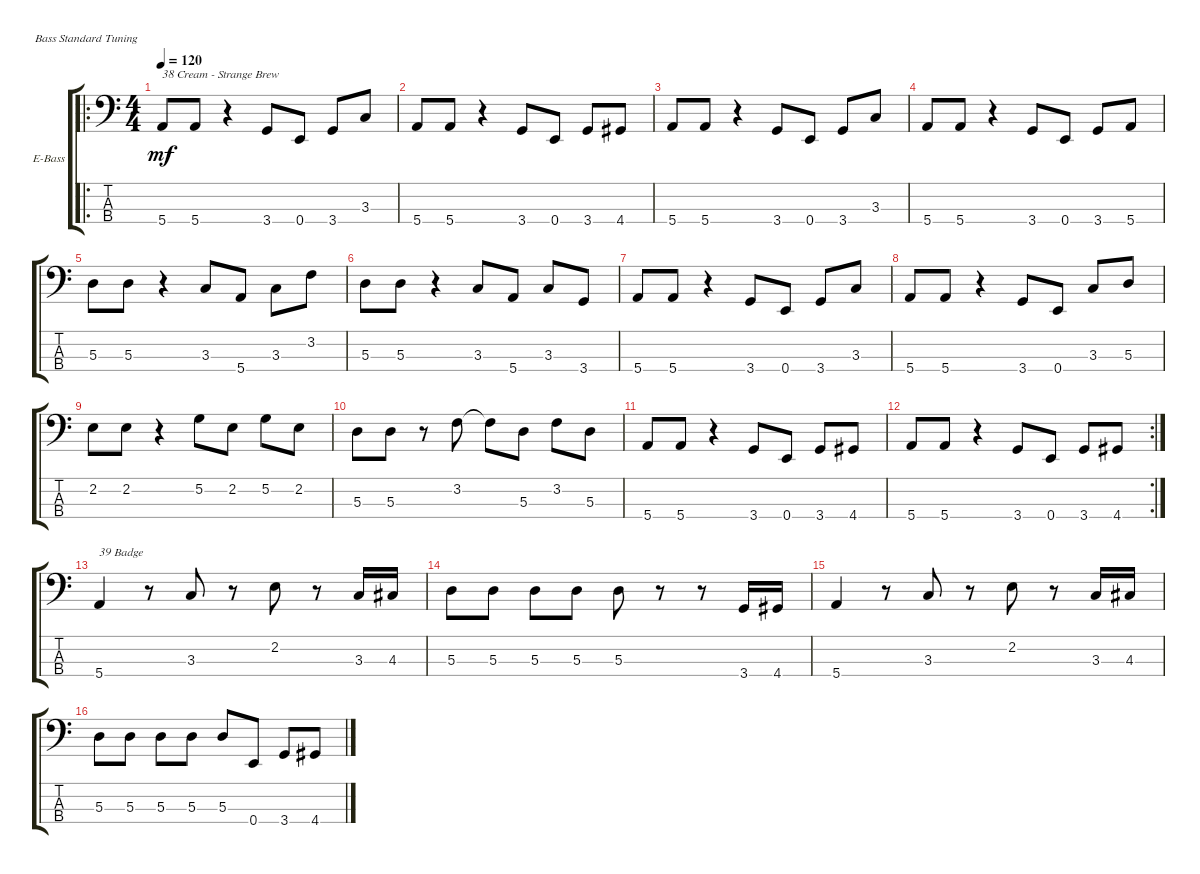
\defaultSystemsLayout 4
\bracketExtendMode groupsimilarinstruments
\firstSystemTrackNameOrientation horizontal
\otherSystemsTrackNameOrientation horizontal
\track ("Electric Bass" "E-Bass") {instrument electricbassfinger}
\staff {score tabs}
\tuning (G2 D2 A1 E1)
\ro
\ts (4 4)
\tempo 120
\clef f4
\ks c
5.4.8{txt "38 Cream - Strange Brew" dy mf} 5.4.8 r.4 3.4.8 0.4.8 3.4.8 3.3.8 |
5.4.8 5.4.8 r.4 3.4.8 0.4.8 3.4.8 4.4.8 |
5.4.8 5.4.8 r.4 3.4.8 0.4.8 3.4.8 3.3.8 |
5.4.8 5.4.8 r.4 3.4.8 0.4.8 3.4.8 5.4.8 |
5.3.8 5.3.8 r.4 3.3.8 5.4.8 3.3.8 3.2.8 |
5.3.8 5.3.8 r.4 3.3.8 5.4.8 3.3.8 3.4.8 |
5.4.8 5.4.8 r.4 3.4.8 0.4.8 3.4.8 3.3.8 |
5.4.8 5.4.8 r.4 3.4.8 0.4.8 3.3.8 5.3.8 |
2.2.8 2.2.8 r.4 5.2.8 2.2.8 5.2.8 2.2.8 |
5.3.8 5.3.8 r.8 3.2.8 3.2{t}.8 5.3.8 3.2.8 5.3.8 |
5.4.8 5.4.8 r.4 3.4.8 0.4.8 3.4.8 4.4.8 |
\rc 2
5.4.8 5.4.8 r.4 3.4.8 0.4.8 3.4.8 4.4.8 |
5.4.4{txt "39 Badge"} r.8 3.3.8 r.8 2.2.8 r.8 3.3.16 4.3.16 |
5.3.8 5.3.8 5.3.8 5.3.8 5.3.8 r.8 r.8 3.4.16 4.4.16 |
5.4.4 r.8 3.3.8 r.8 2.2.8 r.8 3.3.16 4.3.16 |
5.3.8 5.3.8 5.3.8 5.3.8 5.3.8 0.4.8 3.4.8 4.4.8
